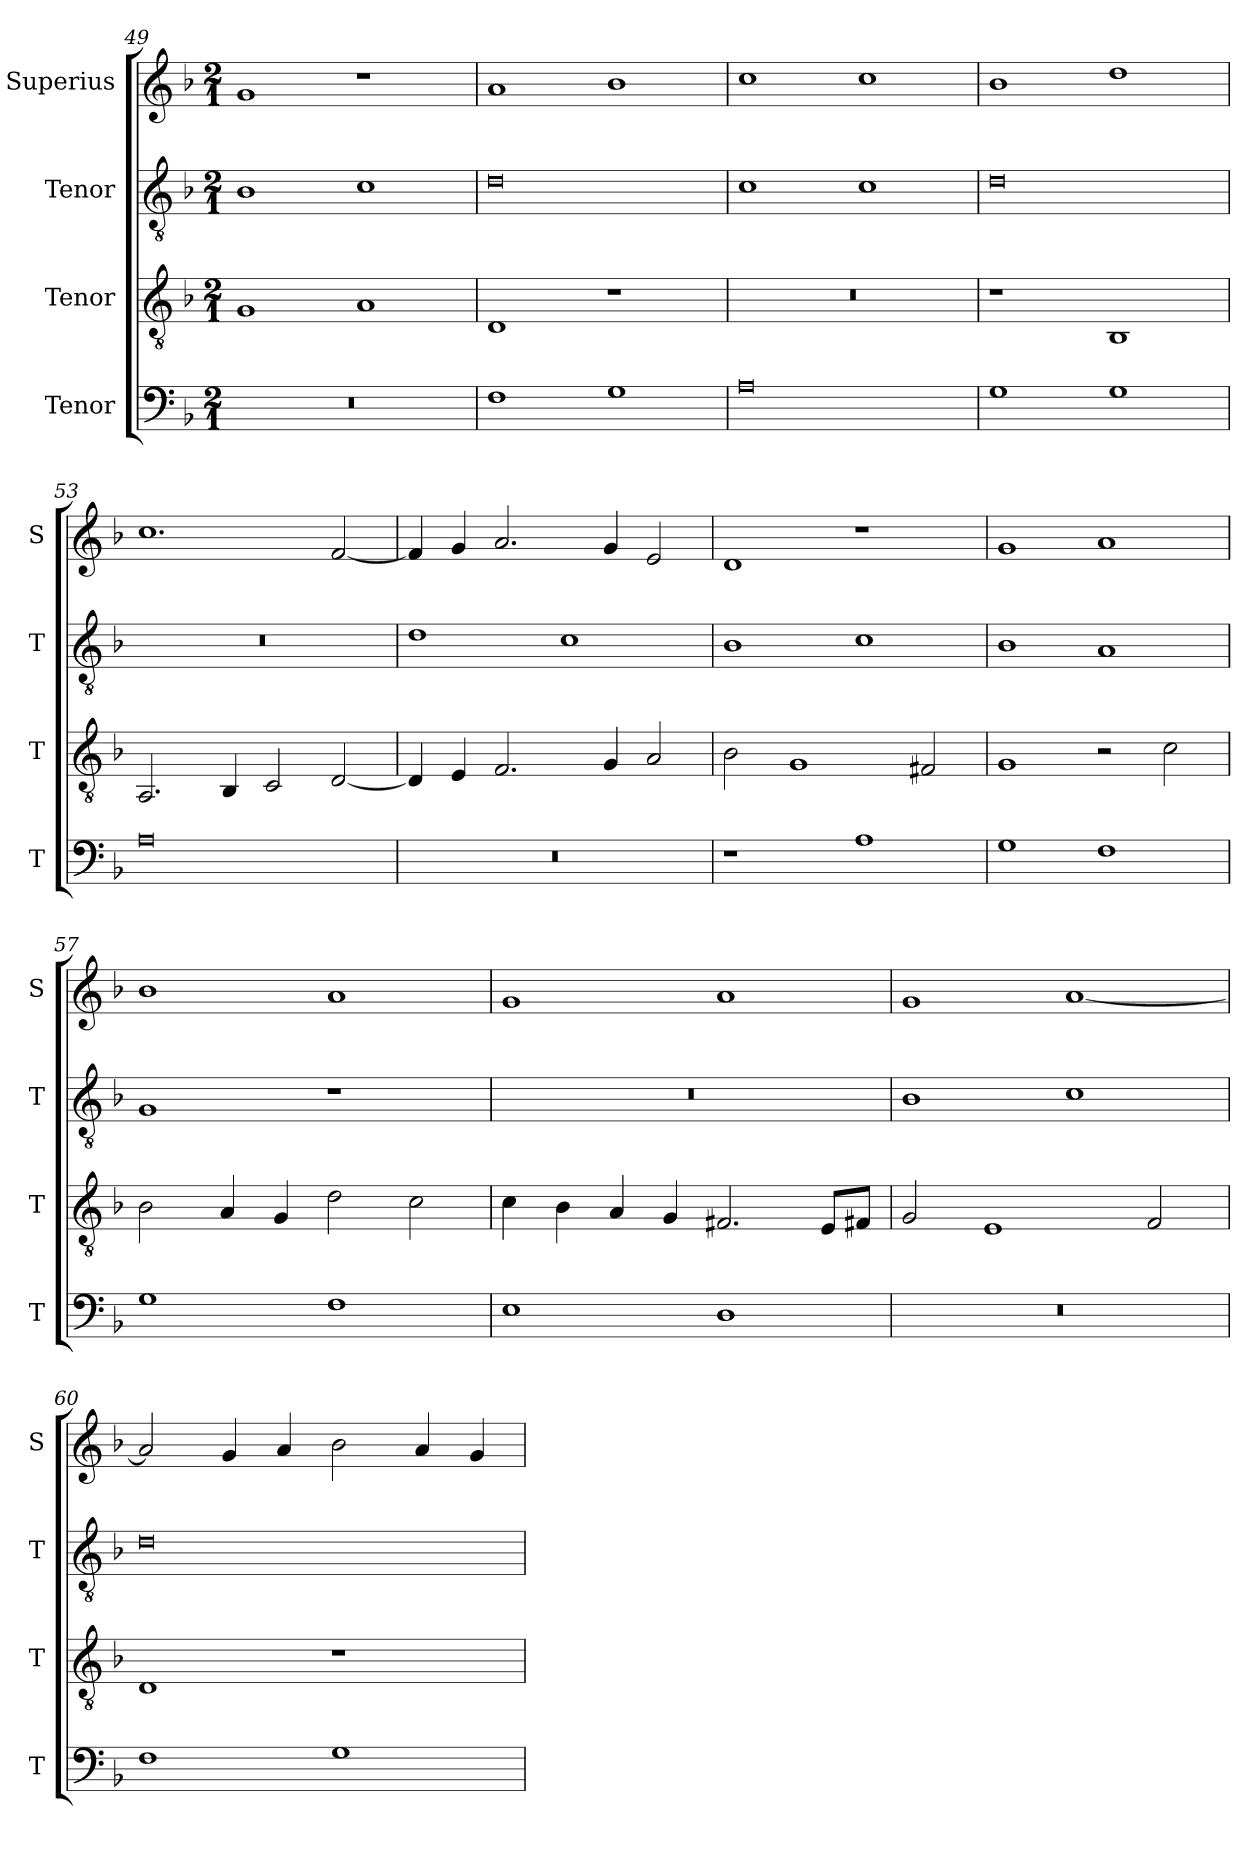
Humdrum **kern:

**kern	**kern	**kern	**kern
*part4	*part3	*part2	*part1
*staff4	*staff3	*staff2	*staff1
*I"Tenor	*I"Tenor	*I"Tenor	*I"Superius
*I'T	*I'T	*I'T	*I'S
*clefF4	*clefGv2	*clefGv2	*clefG2
*k[b-]	*k[b-]	*k[b-]	*k[b-]
*M2/1	*M2/1	*M2/1	*M2/1
=49	=49	=49	=49
0r	1G	1B-	1g
.	1A	1c	1r
=50	=50	=50	=50
1F	1D	0d	1a
1G	1r	.	1b-
=51	=51	=51	=51
0A	0r	1c	1cc
.	.	1c	1cc
=52	=52	=52	=52
1G	1r	0d	1b-
1G	1BB-	.	1dd
=53	=53	=53	=53
0A	2.AA/	0r	1.cc
.	4BB-/	.	.
.	2C/	.	.
.	[2D/	.	[2f/
=54	=54	=54	=54
0r	4D/]	1d	4f/]
.	4E/	.	4g/
.	2.F/	.	2.a/
.	.	1c	.
.	4G/	.	4g/
.	2A/	.	2e/
=55	=55	=55	=55
1r	2B-\	1B-	1d
.	1G	.	.
1A	.	1c	1r
.	2F#X/	.	.
=56	=56	=56	=56
1G	1G	1B-	1g
1F	2r	1A	1a
.	2c\	.	.
=57	=57	=57	=57
1G	2B-\	1G	1b-
.	4A/	.	.
.	4G/	.	.
1F	2d\	1r	1a
.	2c\	.	.
=58	=58	=58	=58
1E	4c\	0r	1g
.	4B-\	.	.
.	4A/	.	.
.	4G/	.	.
1D	2.F#X/	.	1a
.	8E/L	.	.
.	8F#X/J	.	.
=59	=59	=59	=59
0r	2G/	1B-	1g
.	1E	.	.
.	.	1c	[1a
.	2F/	.	.
=60	=60	=60	=60
1F	1D	0d	2a/]
.	.	.	4g/
.	.	.	4a/
1G	1r	.	2b-\
.	.	.	4a/
.	.	.	4g/
=	=	=	=
*-	*-	*-	*-
